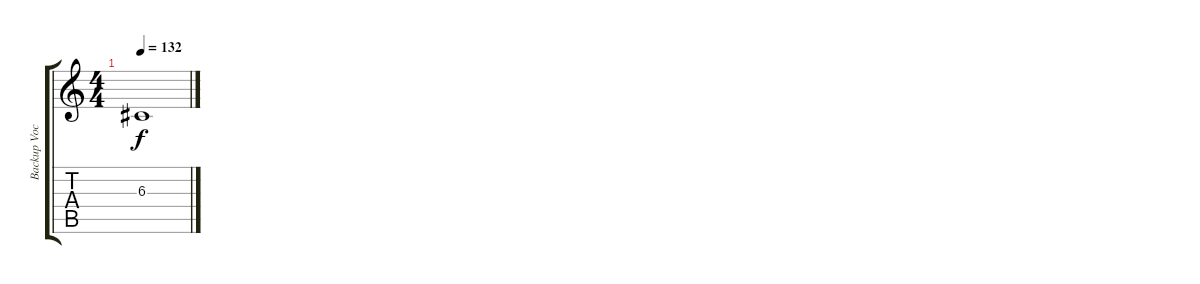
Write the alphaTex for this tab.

\track ("Backup Vocals" "Backup Voc") {instrument lead6voice}
\staff {score tabs}
\tuning (E4 B3 G3 D3 A2 E2) {hide}
\ts (4 4)
\tempo 132
\clef g2
\ks c
6.3.1{dy f}
